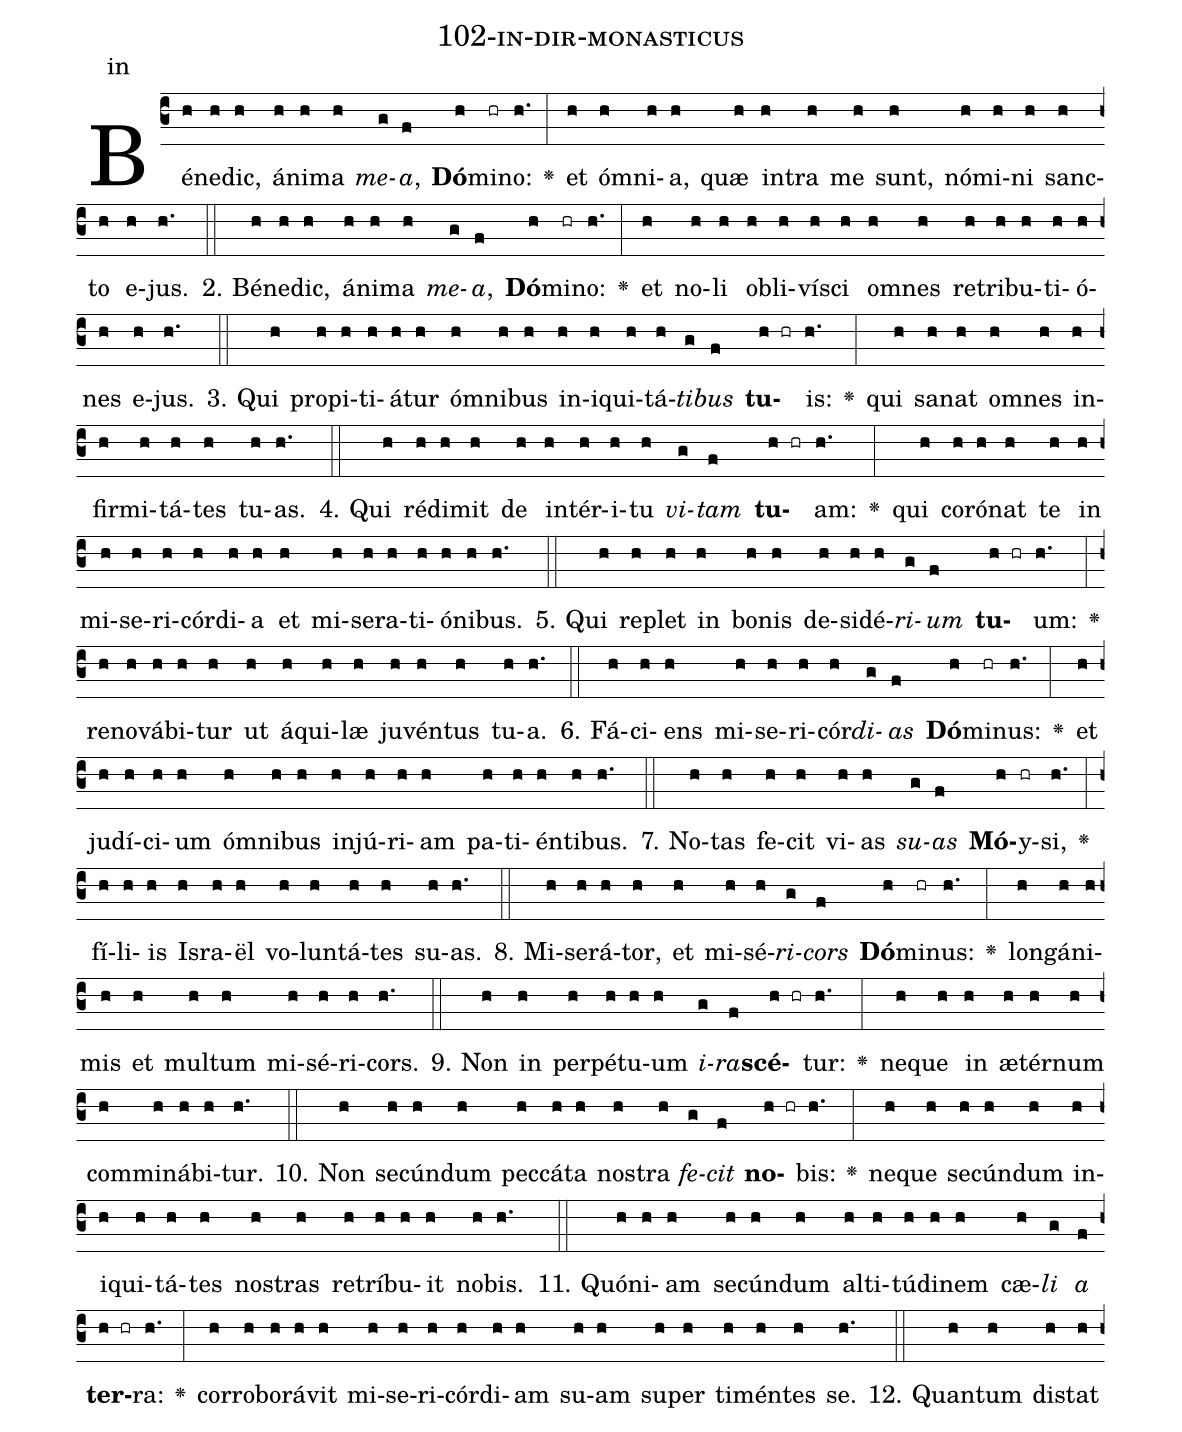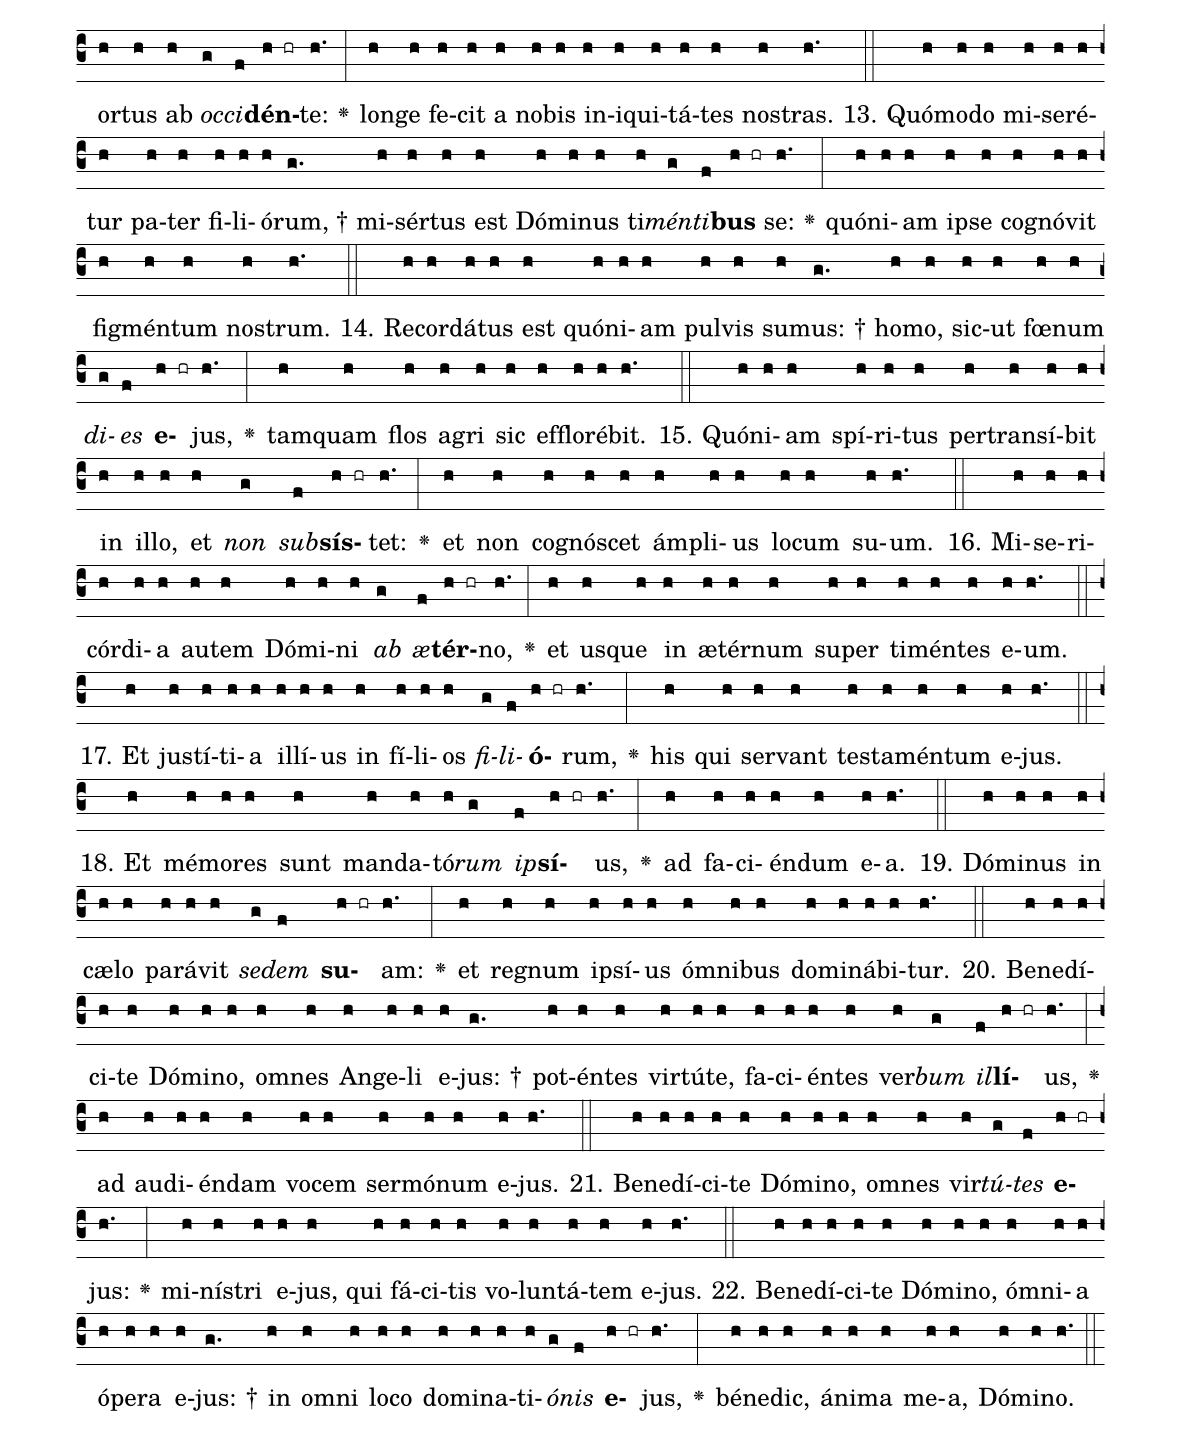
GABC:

name: 102-in-dir-monasticus;
annotation: in;
%%
(c3)Bé(h)ne(h)dic,(h) á(h)ni(h)ma(h) <i>me</i>(g)<i>a</i>,(f) <b>Dó</b>(h)mi(hr)no:(h.) <v>\greheightstar</v>(:) et(h) óm(h)ni(h)a,(h) quæ(h) in(h)tra(h) me(h) sunt,(h) nó(h)mi(h)ni(h) sanc(h)to(h) e(h)jus.(h.) (::)
2. Bé(h)ne(h)dic,(h) á(h)ni(h)ma(h) <i>me</i>(g)<i>a</i>,(f) <b>Dó</b>(h)mi(hr)no:(h.) <v>\greheightstar</v>(:) et(h) no(h)li(h) ob(h)li(h)ví(h)sci(h) om(h)nes(h) re(h)tri(h)bu(h)ti(h)ó(h)nes(h) e(h)jus.(h.) (::)
3. Qui(h) pro(h)pi(h)ti(h)á(h)tur(h) óm(h)ni(h)bus(h) in(h)i(h)qui(h)tá(h)<i>ti</i>(g)<i>bus</i>(f) <b>tu</b>(h hr)is:(h.) <v>\greheightstar</v>(:) qui(h) sa(h)nat(h) om(h)nes(h) in(h)fir(h)mi(h)tá(h)tes(h) tu(h)as.(h.) (::)
4. Qui(h) réd(h)i(h)mit(h) de(h) in(h)tér(h)i(h)tu(h) <i>vi</i>(g)<i>tam</i>(f) <b>tu</b>(h hr)am:(h.) <v>\greheightstar</v>(:) qui(h) co(h)ró(h)nat(h) te(h) in(h) mi(h)se(h)ri(h)cór(h)di(h)a(h) et(h) mi(h)se(h)ra(h)ti(h)ó(h)ni(h)bus.(h.) (::)
5. Qui(h) re(h)plet(h) in(h) bo(h)nis(h) de(h)si(h)dé(h)<i>ri</i>(g)<i>um</i>(f) <b>tu</b>(h hr)um:(h.) <v>\greheightstar</v>(:) re(h)no(h)vá(h)bi(h)tur(h) ut(h) á(h)qui(h)læ(h) ju(h)vén(h)tus(h) tu(h)a.(h.) (::)
6. Fá(h)ci(h)ens(h) mi(h)se(h)ri(h)cór(h)<i>di</i>(g)<i>as</i>(f) <b>Dó</b>(h)mi(hr)nus:(h.) <v>\greheightstar</v>(:) et(h) ju(h)dí(h)ci(h)um(h) óm(h)ni(h)bus(h) in(h)jú(h)ri(h)am(h) pa(h)ti(h)én(h)ti(h)bus.(h.) (::)
7. No(h)tas(h) fe(h)cit(h) vi(h)as(h) <i>su</i>(g)<i>as</i>(f) <b>Mó</b>(h)y(hr)si,(h.) <v>\greheightstar</v>(:) fí(h)li(h)is(h) Is(h)ra(h)ël(h) vo(h)lun(h)tá(h)tes(h) su(h)as.(h.) (::)
8. Mi(h)se(h)rá(h)tor,(h) et(h) mi(h)sé(h)<i>ri</i>(g)<i>cors</i>(f) <b>Dó</b>(h)mi(hr)nus:(h.) <v>\greheightstar</v>(:) long(h)á(h)ni(h)mis(h) et(h) mul(h)tum(h) mi(h)sé(h)ri(h)cors.(h.) (::)
9. Non(h) in(h) per(h)pé(h)tu(h)um(h) <i>i</i>(g)<i>ra</i>(f)<b>scé</b>(h hr)tur:(h.) <v>\greheightstar</v>(:) ne(h)que(h) in(h) æ(h)tér(h)num(h) com(h)mi(h)ná(h)bi(h)tur.(h.) (::)
10. Non(h) se(h)cún(h)dum(h) pec(h)cá(h)ta(h) nos(h)tra(h) <i>fe</i>(g)<i>cit</i>(f) <b>no</b>(h hr)bis:(h.) <v>\greheightstar</v>(:) ne(h)que(h) se(h)cún(h)dum(h) in(h)i(h)qui(h)tá(h)tes(h) nos(h)tras(h) re(h)trí(h)bu(h)it(h) no(h)bis.(h.) (::)
11. Quón(h)i(h)am(h) se(h)cún(h)dum(h) al(h)ti(h)tú(h)di(h)nem(h) cæ(h)<i>li</i>(g) <i>a</i>(f) <b>ter</b>(h hr)ra:(h.) <v>\greheightstar</v>(:) cor(h)ro(h)bo(h)rá(h)vit(h) mi(h)se(h)ri(h)cór(h)di(h)am(h) su(h)am(h) su(h)per(h) ti(h)mén(h)tes(h) se.(h.) (::)
12. Quan(h)tum(h) di(h)stat(h) or(h)tus(h) ab(h) <i>oc</i>(g)<i>ci</i>(f)<b>dén</b>(h hr)te:(h.) <v>\greheightstar</v>(:) lon(h)ge(h) fe(h)cit(h) a(h) no(h)bis(h) in(h)i(h)qui(h)tá(h)tes(h) nos(h)tras.(h.) (::)
13. Quó(h)mo(h)do(h) mi(h)se(h)ré(h)tur(h) pa(h)ter(h) fi(h)li(h)ó(h)rum, †(g.) mi(h)sér(h)tus(h) est(h) Dó(h)mi(h)nus(h) ti(h)<i>mén</i>(g)<i>ti</i>(f)<b>bus</b>(h hr) se:(h.) <v>\greheightstar</v>(:) quón(h)i(h)am(h) ip(h)se(h) co(h)gnó(h)vit(h) fig(h)mén(h)tum(h) nos(h)trum.(h.) (::)
14. Re(h)cor(h)dá(h)tus(h) est(h) quón(h)i(h)am(h) pul(h)vis(h) su(h)mus: †(g.) ho(h)mo,(h) sic(h)ut(h) fœ(h)num(h) <i>di</i>(g)<i>es</i>(f) <b>e</b>(h hr)jus,(h.) <v>\greheightstar</v>(:) tam(h)quam(h) flos(h) a(h)gri(h) sic(h) ef(h)flo(h)ré(h)bit.(h.) (::)
15. Quón(h)i(h)am(h) spí(h)ri(h)tus(h) per(h)trans(h)í(h)bit(h) in(h) il(h)lo,(h) et(h) <i>non</i>(g) <i>sub</i>(f)<b>sís</b>(h hr)tet:(h.) <v>\greheightstar</v>(:) et(h) non(h) co(h)gnó(h)scet(h) ám(h)pli(h)us(h) lo(h)cum(h) su(h)um.(h.) (::)
16. Mi(h)se(h)ri(h)cór(h)di(h)a(h) au(h)tem(h) Dó(h)mi(h)ni(h) <i>ab</i>(g) <i>æ</i>(f)<b>tér</b>(h hr)no,(h.) <v>\greheightstar</v>(:) et(h) us(h)que(h) in(h) æ(h)tér(h)num(h) su(h)per(h) ti(h)mén(h)tes(h) e(h)um.(h.) (::)
17. Et(h) jus(h)tí(h)ti(h)a(h) il(h)lí(h)us(h) in(h) fí(h)li(h)os(h) <i>fi</i>(g)<i>li</i>(f)<b>ó</b>(h hr)rum,(h.) <v>\greheightstar</v>(:) his(h) qui(h) ser(h)vant(h) tes(h)ta(h)mén(h)tum(h) e(h)jus.(h.) (::)
18. Et(h) mé(h)mo(h)res(h) sunt(h) man(h)da(h)tó(h)<i>rum</i>(g) <i>ip</i>(f)<b>sí</b>(h hr)us,(h.) <v>\greheightstar</v>(:) ad(h) fa(h)ci(h)én(h)dum(h) e(h)a.(h.) (::)
19. Dó(h)mi(h)nus(h) in(h) cæ(h)lo(h) pa(h)rá(h)vit(h) <i>se</i>(g)<i>dem</i>(f) <b>su</b>(h hr)am:(h.) <v>\greheightstar</v>(:) et(h) re(h)gnum(h) ip(h)sí(h)us(h) óm(h)ni(h)bus(h) do(h)mi(h)ná(h)bi(h)tur.(h.) (::)
20. Be(h)ne(h)dí(h)ci(h)te(h) Dó(h)mi(h)no,(h) om(h)nes(h) An(h)ge(h)li(h) e(h)jus: †(g.) pot(h)én(h)tes(h) vir(h)tú(h)te,(h) fa(h)ci(h)én(h)tes(h) ver(h)<i>bum</i>(g) <i>il</i>(f)<b>lí</b>(h hr)us,(h.) <v>\greheightstar</v>(:) ad(h) au(h)di(h)én(h)dam(h) vo(h)cem(h) ser(h)mó(h)num(h) e(h)jus.(h.) (::)
21. Be(h)ne(h)dí(h)ci(h)te(h) Dó(h)mi(h)no,(h) om(h)nes(h) vir(h)<i>tú</i>(g)<i>tes</i>(f) <b>e</b>(h hr)jus:(h.) <v>\greheightstar</v>(:) mi(h)nís(h)tri(h) e(h)jus,(h) qui(h) fá(h)ci(h)tis(h) vo(h)lun(h)tá(h)tem(h) e(h)jus.(h.) (::)
22. Be(h)ne(h)dí(h)ci(h)te(h) Dó(h)mi(h)no,(h) óm(h)ni(h)a(h) ó(h)pe(h)ra(h) e(h)jus: †(g.) in(h) om(h)ni(h) lo(h)co(h) do(h)mi(h)na(h)ti(h)<i>ó</i>(g)<i>nis</i>(f) <b>e</b>(h hr)jus,(h.) <v>\greheightstar</v>(:) bé(h)ne(h)dic,(h) á(h)ni(h)ma(h) me(h)a,(h) Dó(h)mi(h)no.(h.) (::)
